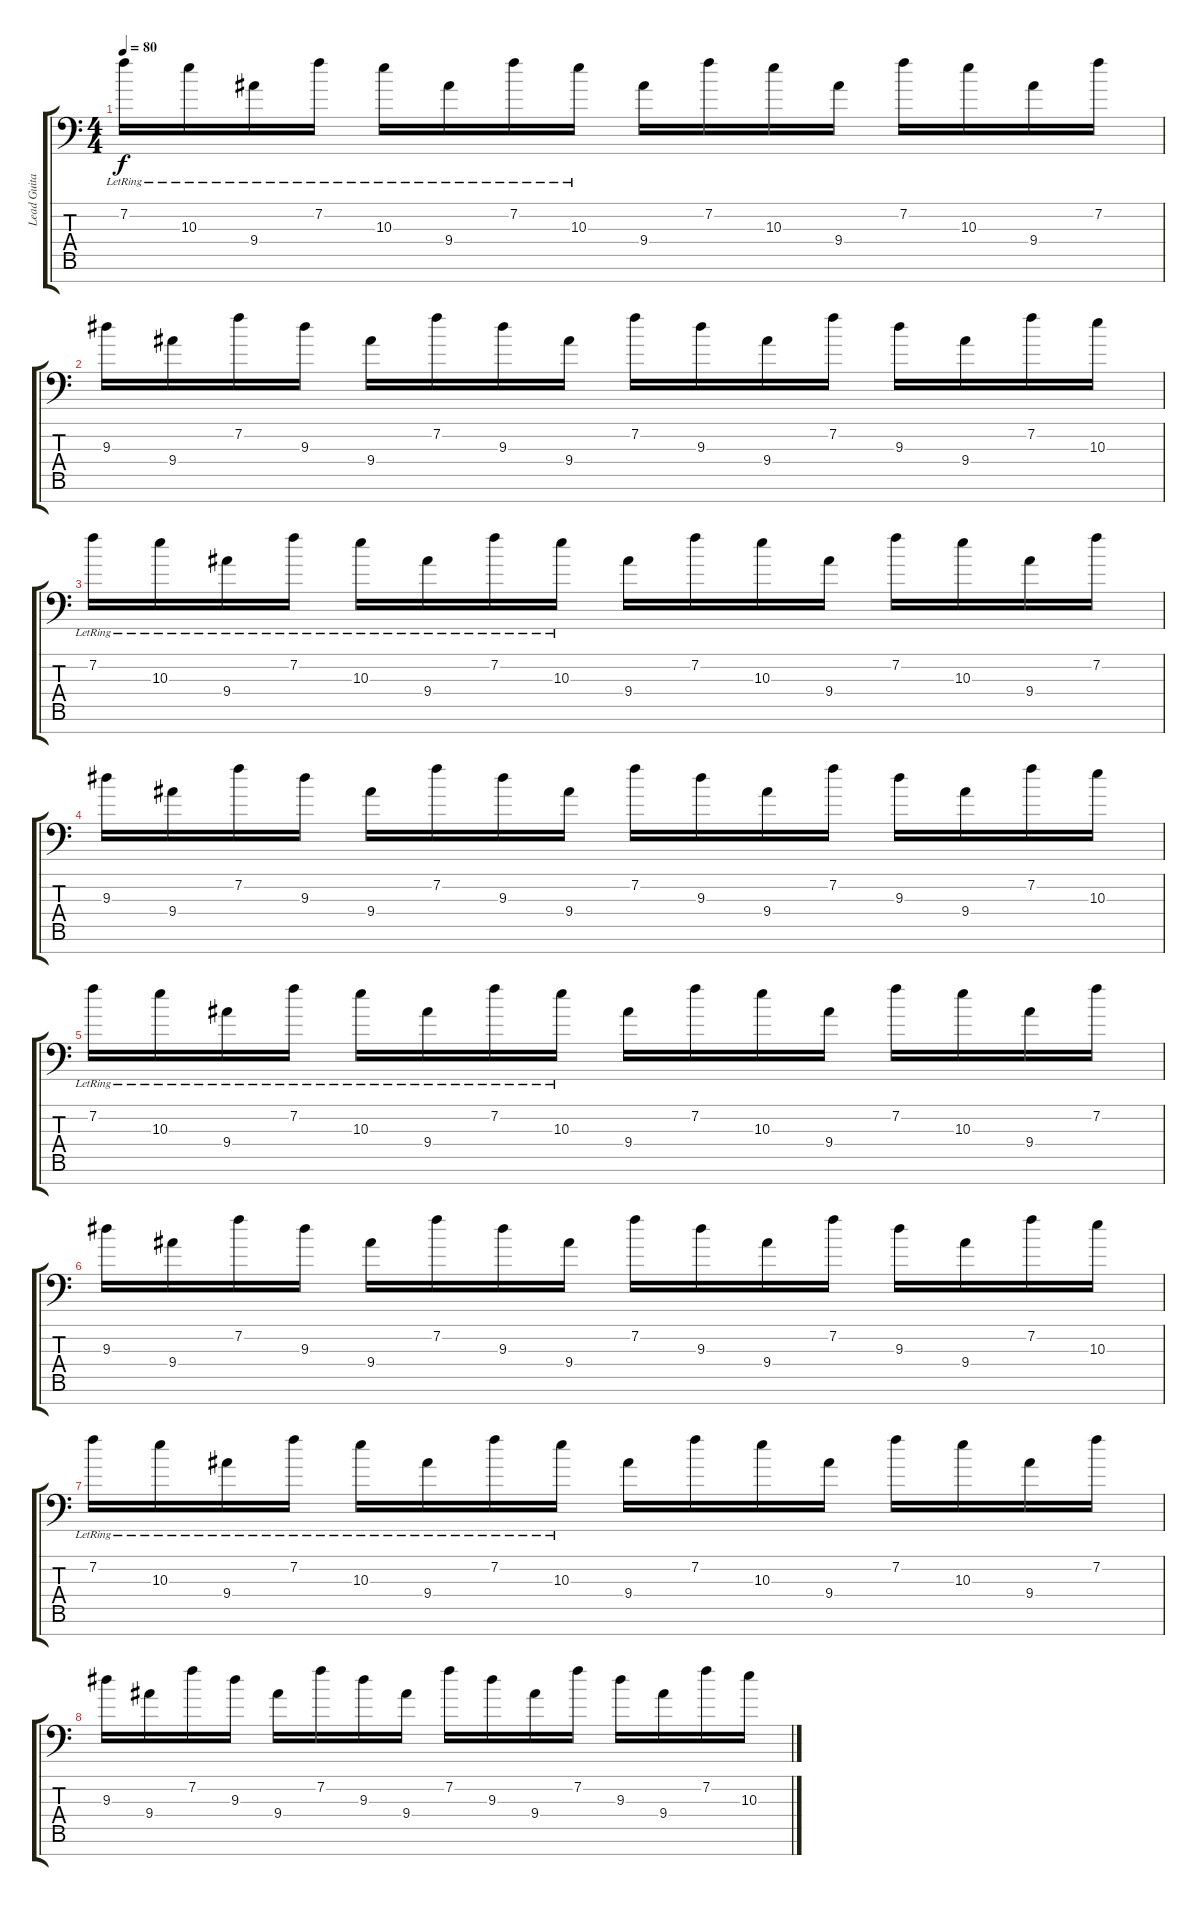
\track ("Lead Guitar" "Lead Guita") {instrument distortionguitar}
\staff {score tabs}
\tuning (Eb4 Bb3 Gb3 Db3 Ab2 Eb2 Bb1) {hide}
\ts (4 4)
\tempo 80
\clef f4
\ks c
7.2{lr}.16{dy f} 10.3{lr}.16 9.4{lr}.16 7.2{lr}.16 10.3{lr}.16 9.4{lr}.16 7.2{lr}.16 10.3{lr}.16 9.4.16 7.2.16 10.3.16 9.4.16 7.2.16 10.3.16 9.4.16 7.2.16 |
9.3.16 9.4.16 7.2.16 9.3.16 9.4.16 7.2.16 9.3.16 9.4.16 7.2.16 9.3.16 9.4.16 7.2.16 9.3.16 9.4.16 7.2.16 10.3.16 |
7.2{lr}.16 10.3{lr}.16 9.4{lr}.16 7.2{lr}.16 10.3{lr}.16 9.4{lr}.16 7.2{lr}.16 10.3{lr}.16 9.4.16 7.2.16 10.3.16 9.4.16 7.2.16 10.3.16 9.4.16 7.2.16 |
9.3.16 9.4.16 7.2.16 9.3.16 9.4.16 7.2.16 9.3.16 9.4.16 7.2.16 9.3.16 9.4.16 7.2.16 9.3.16 9.4.16 7.2.16 10.3.16 |
7.2{lr}.16 10.3{lr}.16 9.4{lr}.16 7.2{lr}.16 10.3{lr}.16 9.4{lr}.16 7.2{lr}.16 10.3{lr}.16 9.4.16 7.2.16 10.3.16 9.4.16 7.2.16 10.3.16 9.4.16 7.2.16 |
9.3.16 9.4.16 7.2.16 9.3.16 9.4.16 7.2.16 9.3.16 9.4.16 7.2.16 9.3.16 9.4.16 7.2.16 9.3.16 9.4.16 7.2.16 10.3.16 |
7.2{lr}.16 10.3{lr}.16 9.4{lr}.16 7.2{lr}.16 10.3{lr}.16 9.4{lr}.16 7.2{lr}.16 10.3{lr}.16 9.4.16 7.2.16 10.3.16 9.4.16 7.2.16 10.3.16 9.4.16 7.2.16 |
9.3.16 9.4.16 7.2.16 9.3.16 9.4.16 7.2.16 9.3.16 9.4.16 7.2.16 9.3.16 9.4.16 7.2.16 9.3.16 9.4.16 7.2.16 10.3.16
